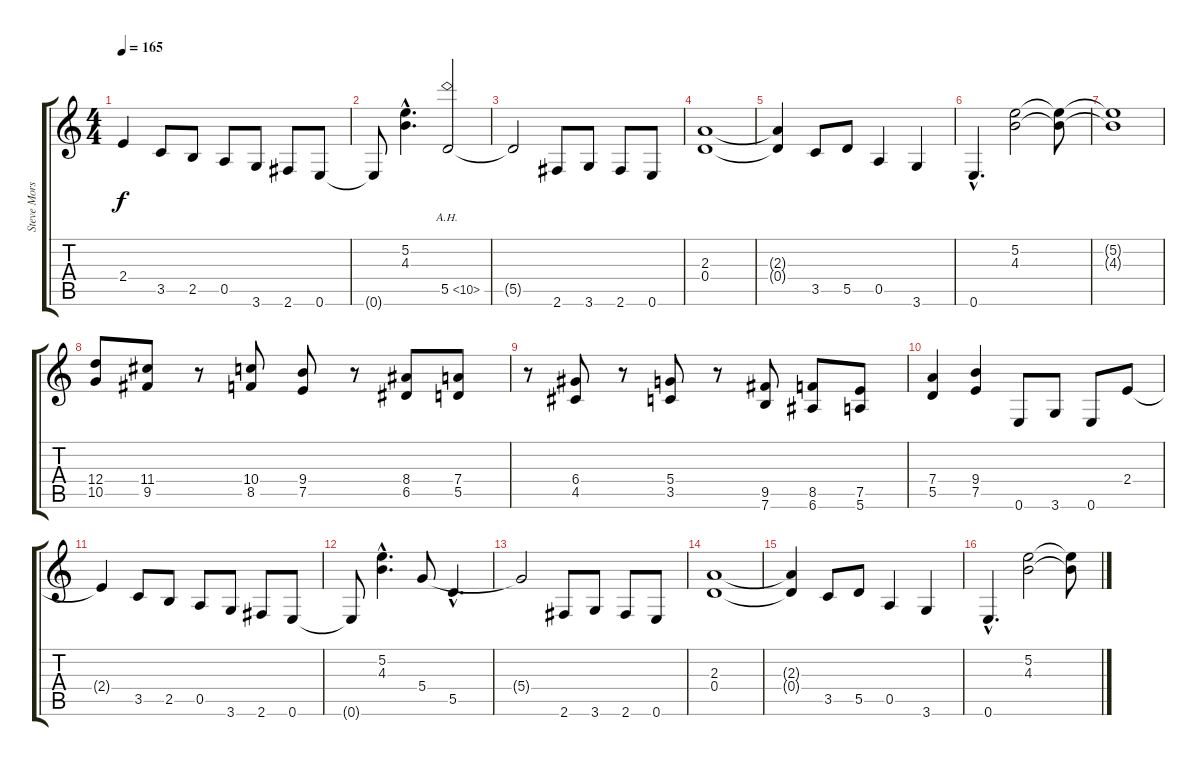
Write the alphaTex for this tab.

\track ("Steve Morse" "Steve Mors") {instrument overdrivenguitar}
\staff {score tabs}
\tuning (E4 B3 G3 D3 A2 E2) {hide}
\ts (4 4)
\tempo 165
\clef g2
\ks c
2.4{t}.4{dy f} 3.5.8 2.5.8 0.5.8 3.6.8 2.6.8 0.6.8 |
0.6{t}.8 (5.2{hac} 4.3{hac}).4{d} 5.5{ah 5}.2 |
5.5{t}.2 2.6.8 3.6.8 2.6.8 0.6.8 |
(2.3 0.4).1 |
(2.3{t} 0.4{t}).4 3.5.8 5.5.8 0.5.4 3.6.4 |
0.6{hac}.4{d} (5.2 4.3).2 (5.2{t} 4.3{t}).8 |
(5.2{t} 4.3{t}).1 |
(12.4 10.5).8 (11.4 9.5).8 r.8 (10.4 8.5).8 (9.4 7.5).8 r.8 (8.4 6.5).8 (7.4 5.5).8 |
r.8 (6.4 4.5).8 r.8 (5.4 3.5).8 r.8 (9.5 7.6).8 (8.5 6.6).8 (7.5 5.6).8 |
(7.4 5.5).4 (9.4 7.5).4 0.6.8 3.6.8 0.6.8 2.4.8 |
2.4{t}.4 3.5.8 2.5.8 0.5.8 3.6.8 2.6.8 0.6.8 |
0.6{t}.8 (5.2{hac} 4.3{hac}).4{d} 5.4.8 5.5{hac}.4{d} |
5.4{t}.2 2.6.8 3.6.8 2.6.8 0.6.8 |
(2.3 0.4).1 |
(2.3{t} 0.4{t}).4 3.5.8 5.5.8 0.5.4 3.6.4 |
0.6{hac}.4{d} (5.2 4.3).2 (5.2{t} 4.3{t}).8
